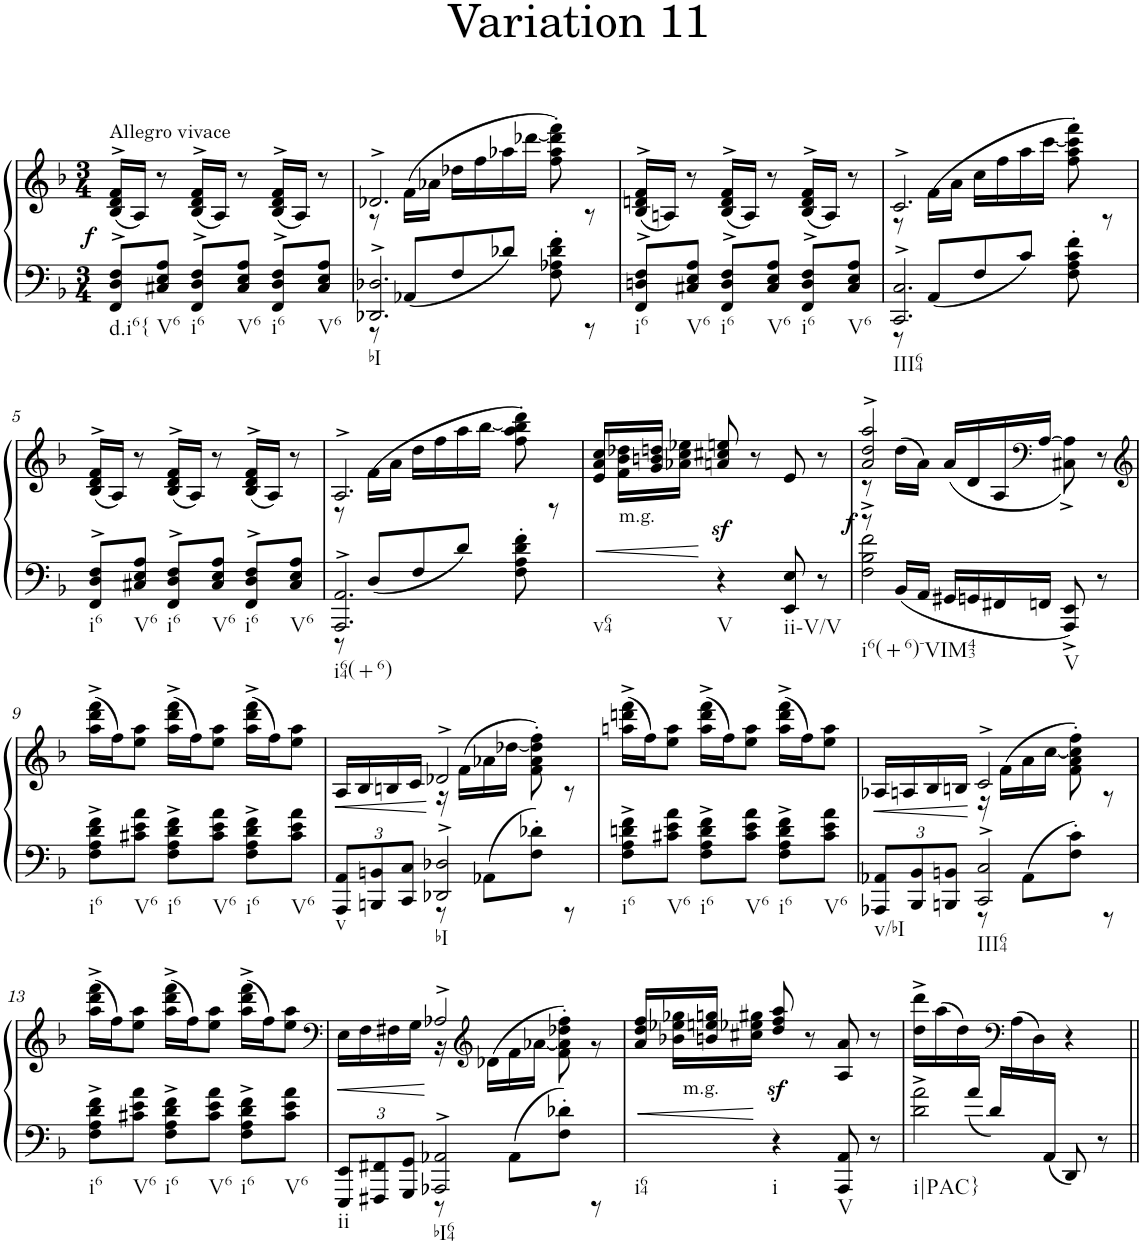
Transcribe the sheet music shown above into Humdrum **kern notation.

**kern	**kern	**dynam
*part1	*part1	*part1
*staff2	*staff1	*staff1/2
*I"Piano	*	*
*I'Pno.	*	*
*clefF4	*clefG2	*
*k[b-]	*k[b-]	*
*M3/4	*M3/4	*
=1	=1	=1
!	!LO:TX:a:t=Allegro vivace	!
!LO:TX:b:t=d.i6{	!	!
!	!	!LO:DY:b
8FF/^> 8D/^> 8F/^>L	(16B-/^> 16d/^> 16f/^>LL	f
.	16A/JJ)	.
!LO:TX:b:t=V6	!	!
8C#X/ 8E/ 8A/J	8r	.
!LO:TX:b:t=i6	!	!
8FF/^> 8D/^> 8F/^>L	(16B-/^> 16d/^> 16f/^>LL	.
.	16A/JJ)	.
!LO:TX:b:t=V6	!	!
8C#/ 8E/ 8A/J	8r	.
!LO:TX:b:t=i6	!	!
8FF/^> 8D/^> 8F/^>L	(16B-/^> 16d/^> 16f/^>LL	.
.	16A/JJ)	.
!LO:TX:b:t=V6	!	!
8C#/ 8E/ 8A/J	8r	.
=2	=2	=2
*^	*^	*
!LO:TX:b:t=bI	!	!	!	!
2.DD-X/^ 2.D-X/^	8r	2.d-X^/	8r	.
.	8AA-X/L	.	(>16f\LL	.
.	.	.	16a-X\JJ	.
.	8F/	.	16dd-X\LL	.
.	.	.	16ff\	.
.	8d-X/J	.	16aa-X\	.
.	.	.	[16ddd-X\JJ	.
.	8F\'> 8A-X\'> 8d-\'> 8f\'>	.	8ff\'> 8aa-\'> 8ddd-\]'> 8fff\'>)	.
.	8r	.	8r	.
=3	=3	=3	=3	=3
!LO:TX:b:t=i6	!	!	!	!
*v	*v	*	*	*
*	*v	*v	*
8FF/^> 8Dn/^> 8F/^>L	(16B-/^> 16dn/^> 16f/^>LL	.
.	16An/JJ)	.
!LO:TX:b:t=V6	!	!
8C#X/ 8E/ 8A/J	8r	.
!LO:TX:b:t=i6	!	!
8FF/^> 8D/^> 8F/^>L	(16B-/^> 16d/^> 16f/^>LL	.
.	16A/JJ)	.
!LO:TX:b:t=V6	!	!
8C#/ 8E/ 8A/J	8r	.
!LO:TX:b:t=i6	!	!
8FF/^> 8D/^> 8F/^>L	(16B-/^> 16d/^> 16f/^>LL	.
.	16A/JJ)	.
!LO:TX:b:t=V6	!	!
8C#/ 8E/ 8A/J	8r	.
=4	=4	=4
*^	*^	*
!LO:TX:b:t=III64	!	!	!	!
2.CC/^ 2.C/^	8r	2.c^/	8r	.
.	8AA/L	.	(>16f\LL	.
.	.	.	16a\JJ	.
.	8F/	.	16cc\LL	.
.	.	.	16ff\	.
.	8c/J	.	16aa\	.
.	.	.	[16ccc\JJ	.
.	8F\'> 8A\'> 8c\'> 8f\'>	.	8ff\'> 8aa\'> 8ccc\]'> 8fff\'>)	.
.	8ryy	.	8r	.
!!LO:LB:g=z
=5	=5	=5	=5	=5
!LO:TX:b:t=i6	!	!	!	!
*v	*v	*	*	*
*	*v	*v	*
8FF/^> 8D/^> 8F/^>L	(16B-/^> 16d/^> 16f/^>LL	.
.	16A/JJ)	.
!LO:TX:b:t=V6	!	!
8C#X/ 8E/ 8A/J	8r	.
!LO:TX:b:t=i6	!	!
8FF/^> 8D/^> 8F/^>L	(16B-/^> 16d/^> 16f/^>LL	.
.	16A/JJ)	.
!LO:TX:b:t=V6	!	!
8C#/ 8E/ 8A/J	8r	.
!LO:TX:b:t=i6	!	!
8FF/^> 8D/^> 8F/^>L	(16B-/^> 16d/^> 16f/^>LL	.
.	16A/JJ)	.
!LO:TX:b:t=V6	!	!
8C#/ 8E/ 8A/J	8r	.
=6	=6	=6
*^	*^	*
!LO:TX:b:t=i64(+6)	!	!	!	!
2.AAA/^ 2.AA/^	8r	2.A^/	8r	.
.	8D/L	.	(>16f\LL	.
.	.	.	16a\JJ	.
.	8F/	.	16dd\LL	.
.	.	.	16ff\	.
.	8d/J	.	16aa\	.
.	.	.	[16bb-\JJ	.
.	8F\'> 8A\'> 8d\'> 8f\'>	.	8ff\'> 8aa\'> 8bb-\]'> 8ddd\'>)	.
.	8ryy	.	8r	.
=7	=7	=7	=7	=7
!LO:TX:b:t=v64	!	!	!	!
!	!	!	!	!LO:HP:b
*v	*v	*	*	*
16ryy	16ryy	16e/ 16a/ 16cc/LL	<
!	!LO:TX:b:t=m.g.	!	!
16ryy	16f\ 16b-\ 16dd-X\LL	16ryy	[
16ryy	16ryy	16g/ 16bn/ 16ddn/JJ	.
16ryy	16a-X\ 16cc\ 16ee-X\JJ	2ryy	.
!LO:TX:b:t=V	!	!	!
!	!	!	!LO:DY:a=2
4r	8an/ 8cc#X/ 8een/	.	sf
.	8r	.	.
!LO:TX:b:t=ii-V/V	!	!	!
8EE/ 8E/	8e/	.	.
8r	8r	.	.
.	.	16ryy	.
=8	=8	=8	=8
*^	*	*	*
!LO:TX:b:t=V	!	!	!	!
!	!	!	!	!LO:DY:a=2
8r	2F\^> 2B-\^> 2f\^>	2a/^ 2dd/^ 2aa/^	8r	f
16BB-/LL	.	.	(>16dd\LL	.
16AA/JJ	.	.	16a\JJ)	.
16GG#X/LL	.	.	(<16a/LL	.
16GGn/	.	.	16d/	.
16FF#X/	.	.	16A/	.
*	*	*clefF4	*	*
16FFn/JJ	.	.	[16A/JJ	.
!LO:TX:b:t=i6(+6)-VIM43	!	!	!	!
8AAA/^ 8EE/^	4ryy	16ryy	8C#X\^ 8A\]^)	.
.	.	16ryy	.	.
8r	.	8r	8ryy	.
*v	*v	*	*	*
*	*v	*v	*
!!LO:LB:g=z
=9	=9	=9
*	*clefG2	*
*	*^	*
!LO:TX:b:t=i6	!	!	!
*	*v	*v	*
8F\^ 8A\^ 8d\^ 8f\^L	(16aa\^ 16ddd\^ 16fff\^LL	.
.	16ff\J)	.
!LO:TX:b:t=V6	!	!
8c#X\ 8e\ 8a\J	8ee\ 8aa\J	.
!LO:TX:b:t=i6	!	!
8F\^ 8A\^ 8d\^ 8f\^L	(16aa\^ 16ddd\^ 16fff\^LL	.
.	16ff\J)	.
!LO:TX:b:t=V6	!	!
8c#\ 8e\ 8a\J	8ee\ 8aa\J	.
!LO:TX:b:t=i6	!	!
8F\^ 8A\^ 8d\^ 8f\^L	(16aa\^ 16ddd\^ 16fff\^LL	.
.	16ff\J)	.
!LO:TX:b:t=V6	!	!
8c#\ 8e\ 8a\J	8ee\ 8aa\J	.
=10	=10	=10
*Xbrackettup	*	*
*^	*	*
!LO:TX:b:t=v	!	!	!
!	!	!	!LO:HP:b
*	*	*^	*
12AAA/ 12AA/L	4ryy	16A/LL	4ryy	<
.	.	16B-/	.	.
12BBBn/ 12BBn/	.	.	.	.
.	.	16Bn/	.	.
12CC/ 12C/J	.	.	.	.
.	.	16c/JJ	.	.
!LO:TX:b:t=bI	!	!	!	!
2DD-X/^> 2D-X/^>	8r	2d-X^/	16r	[
.	.	.	(>16f\LL	.
.	8AA-X\L	.	16a-X\	.
.	.	.	[16dd-X\JJ	.
.	8F\'> 8d-X\'>J	.	8f\'> 8a-\'> 8dd-\]'> 8ff\'>)	.
.	8r	.	8r	.
=11	=11	=11	=11	=11
!LO:TX:b:t=i6	!	!	!	!
*v	*v	*	*	*
*	*v	*v	*
8F\^ 8A\^ 8dn\^ 8f\^L	(16aan\^ 16dddn\^ 16fff\^LL	.
.	16ff\J)	.
!LO:TX:b:t=V6	!	!
8c#X\ 8e\ 8a\J	8ee\ 8aa\J	.
!LO:TX:b:t=i6	!	!
8F\^ 8A\^ 8d\^ 8f\^L	(16aa\^ 16ddd\^ 16fff\^LL	.
.	16ff\J)	.
!LO:TX:b:t=V6	!	!
8c#\ 8e\ 8a\J	8ee\ 8aa\J	.
!LO:TX:b:t=i6	!	!
8F\^ 8A\^ 8d\^ 8f\^L	(16aa\^ 16ddd\^ 16fff\^LL	.
.	16ff\J)	.
!LO:TX:b:t=V6	!	!
8c#\ 8e\ 8a\J	8ee\ 8aa\J	.
=12	=12	=12
*^	*	*
!LO:TX:b:t=v/bI	!	!	!
!	!	!	!LO:HP:b
*	*	*^	*
12AAA-X/ 12AA-X/L	4ryy	16A-X/LL	4ryy	<
.	.	16An/	.	.
12BBB-/ 12BB-/	.	.	.	.
.	.	16B-/	.	.
12BBBn/ 12BBn/J	.	.	.	.
.	.	16Bn/JJ	.	.
!LO:TX:b:t=III64	!	!	!	!
2CC/^> 2C/^>	8r	2c^/	16r	[
.	.	.	(>16f\LL	.
.	8AA-\L	.	16a\	.
.	.	.	[16cc\JJ	.
.	8F\'> 8c\'>J	.	8f\'> 8a\'> 8cc\]'> 8ff\'>)	.
.	8r	.	8r	.
!!LO:LB:g=z
=13	=13	=13	=13	=13
!LO:TX:b:t=i6	!	!	!	!
*v	*v	*	*	*
*	*v	*v	*
8F\^ 8A\^ 8d\^ 8f\^L	(16aa\^ 16ddd\^ 16fff\^LL	.
.	16ff\J)	.
!LO:TX:b:t=V6	!	!
8c#X\ 8e\ 8a\J	8ee\ 8aa\J	.
!LO:TX:b:t=i6	!	!
8F\^ 8A\^ 8d\^ 8f\^L	(16aa\^ 16ddd\^ 16fff\^LL	.
.	16ff\J)	.
!LO:TX:b:t=V6	!	!
8c#\ 8e\ 8a\J	8ee\ 8aa\J	.
!LO:TX:b:t=i6	!	!
8F\^ 8A\^ 8d\^ 8f\^L	(16aa\^ 16ddd\^ 16fff\^LL	.
.	16ff\J)	.
!LO:TX:b:t=V6	!	!
8c#\ 8e\ 8a\J	8ee\ 8aa\J	.
=14	=14	=14
*	*clefF4	*
*^	*	*
!LO:TX:b:t=ii	!	!	!
!	!	!	!LO:HP:b
*	*	*^	*
12EEE/ 12EE/L	4ryy	16E\LL	4ryy	<
.	.	16F\	.	.
12FFF#X/ 12FF#X/	.	.	.	.
.	.	16F#X\	.	.
12GGG/ 12GG/J	.	.	.	.
.	.	16G\JJ	.	.
!LO:TX:b:t=bI64	!	!	!	!
2AAA-X/^> 2AA-X/^>	8r	2A-X^/	16r	[
*	*	*clefG2	*	*
.	.	.	(>16d-X\LL	.
.	8AA-\L	.	16f\	.
.	.	.	[16a-X\JJ	.
.	8F\'> 8d-X\'>J	.	8f\'> 8a-\]'> 8dd-X\'> 8ff\'>)	.
.	8r	.	8r	.
=15	=15	=15	=15	=15
!LO:TX:b:t=i64	!	!	!	!
!	!	!	!	!LO:HP:b
*v	*v	*	*	*
16ryy	16ryy	16a/ 16dd/ 16ff/LL	<
!	!LO:TX:b:t=m.g.	!	!
16ryy	16b-X\ 16ee-X\ 16gg-X\LL	16ryy	[
16ryy	16ryy	16bn/ 16een/ 16ggn/JJ	.
16ryy	16cc#X\ 16ee-X\ 16gg#X\JJ	2ryy	.
!LO:TX:b:t=i	!	!	!
!	!	!	!LO:DY:b
4r	8dd/ 8ff/ 8aa/	.	sf
.	8r	.	.
!LO:TX:b:t=V	!	!	!
8AAA/ 8AA/	8A/ 8a/	.	.
8r	8r	.	.
.	.	16ryy	.
=16	=16	=16	=16
*^	*	*	*
!LO:TX:b:t=i|PAC}	!	!	!	!
*	*	*v	*v	*
8.ryy	2d\^ 2a\^	16dd\^> 16ddd\^>LL	.
.	.	(16aa\	.
.	.	16dd\)	.
16a/JJ	.	8ryy	.
16d/LL	.	.	.
*	*	*clefF4	*
8ryy	.	(16A\	.
.	.	16D\)	.
16AA/JJ	.	16ryy	.
4ryy	8DD/	4r	.
.	8r	.	.
*v	*v	*	*
=||	=||	=||
*-	*-	*-
